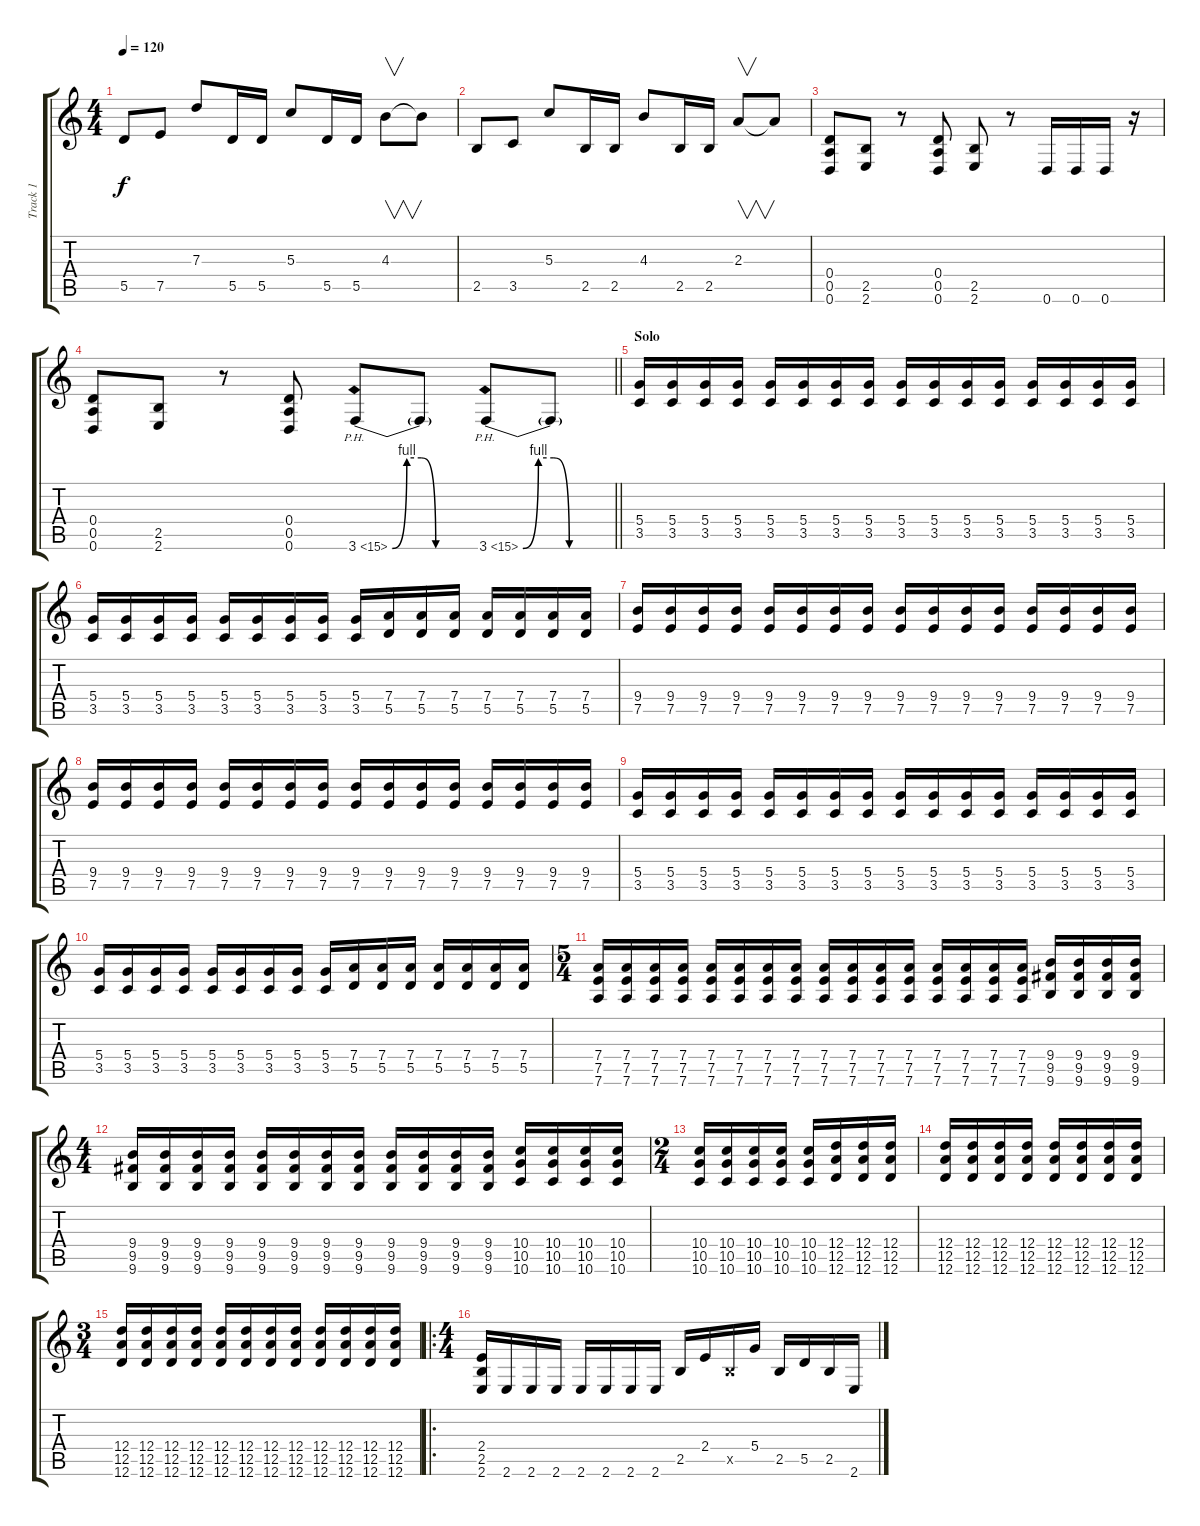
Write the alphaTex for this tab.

\track ("Track 1" "Track 1") {instrument distortionguitar}
\staff {score tabs}
\tuning (E4 B3 G3 D3 A2 D2) {hide}
\ts (4 4)
\tempo 120
\clef g2
\ks c
5.5.8{dy f} 7.5.8 7.3.8 5.5.16 5.5.16 5.3.8 5.5.16 5.5.16 4.3.8{v} 4.3{t}.8 |
2.5.8 3.5.8 5.3.8 2.5.16 2.5.16 4.3.8 2.5.16 2.5.16 2.3.8{v} 2.3{t}.8 |
(0.4 0.5 0.6).8 (2.5 2.6).8 r.8 (0.4 0.5 0.6).8 (2.5 2.6).8 r.8 0.6.16 0.6.16 0.6.16 r.16 |
\barLineRight lightlight
(0.4 0.5 0.6).8 (2.5 2.6).8 r.8 (0.4 0.5 0.6).8 3.6{be (custom 0 0 10 4 20 4 30 0 60 0) ph 12}.8 3.6{t}.8 3.6{be (custom 0 0 10 4 20 4 30 0 60 0) ph 12}.8 3.6{t}.8 |
\section ("" "Solo")
(5.4 3.5).16 (5.4 3.5).16 (5.4 3.5).16 (5.4 3.5).16 (5.4 3.5).16 (5.4 3.5).16 (5.4 3.5).16 (5.4 3.5).16 (5.4 3.5).16 (5.4 3.5).16 (5.4 3.5).16 (5.4 3.5).16 (5.4 3.5).16 (5.4 3.5).16 (5.4 3.5).16 (5.4 3.5).16 |
(5.4 3.5).16 (5.4 3.5).16 (5.4 3.5).16 (5.4 3.5).16 (5.4 3.5).16 (5.4 3.5).16 (5.4 3.5).16 (5.4 3.5).16 (5.4 3.5).16 (7.4 5.5).16 (7.4 5.5).16 (7.4 5.5).16 (7.4 5.5).16 (7.4 5.5).16 (7.4 5.5).16 (7.4 5.5).16 |
(9.4 7.5).16 (9.4 7.5).16 (9.4 7.5).16 (9.4 7.5).16 (9.4 7.5).16 (9.4 7.5).16 (9.4 7.5).16 (9.4 7.5).16 (9.4 7.5).16 (9.4 7.5).16 (9.4 7.5).16 (9.4 7.5).16 (9.4 7.5).16 (9.4 7.5).16 (9.4 7.5).16 (9.4 7.5).16 |
(9.4 7.5).16 (9.4 7.5).16 (9.4 7.5).16 (9.4 7.5).16 (9.4 7.5).16 (9.4 7.5).16 (9.4 7.5).16 (9.4 7.5).16 (9.4 7.5).16 (9.4 7.5).16 (9.4 7.5).16 (9.4 7.5).16 (9.4 7.5).16 (9.4 7.5).16 (9.4 7.5).16 (9.4 7.5).16 |
(5.4 3.5).16 (5.4 3.5).16 (5.4 3.5).16 (5.4 3.5).16 (5.4 3.5).16 (5.4 3.5).16 (5.4 3.5).16 (5.4 3.5).16 (5.4 3.5).16 (5.4 3.5).16 (5.4 3.5).16 (5.4 3.5).16 (5.4 3.5).16 (5.4 3.5).16 (5.4 3.5).16 (5.4 3.5).16 |
(5.4 3.5).16 (5.4 3.5).16 (5.4 3.5).16 (5.4 3.5).16 (5.4 3.5).16 (5.4 3.5).16 (5.4 3.5).16 (5.4 3.5).16 (5.4 3.5).16 (7.4 5.5).16 (7.4 5.5).16 (7.4 5.5).16 (7.4 5.5).16 (7.4 5.5).16 (7.4 5.5).16 (7.4 5.5).16 |
\ts (5 4)
(7.4 7.5 7.6).16 (7.4 7.5 7.6).16 (7.4 7.5 7.6).16 (7.4 7.5 7.6).16 (7.4 7.5 7.6).16 (7.4 7.5 7.6).16 (7.4 7.5 7.6).16 (7.4 7.5 7.6).16 (7.4 7.5 7.6).16 (7.4 7.5 7.6).16 (7.4 7.5 7.6).16 (7.4 7.5 7.6).16 (7.4 7.5 7.6).16 (7.4 7.5 7.6).16 (7.4 7.5 7.6).16 (7.4 7.5 7.6).16 (9.4 9.5 9.6).16 (9.4 9.5 9.6).16 (9.4 9.5 9.6).16 (9.4 9.5 9.6).16 |
\ts (4 4)
(9.4 9.5 9.6).16 (9.4 9.5 9.6).16 (9.4 9.5 9.6).16 (9.4 9.5 9.6).16 (9.4 9.5 9.6).16 (9.4 9.5 9.6).16 (9.4 9.5 9.6).16 (9.4 9.5 9.6).16 (9.4 9.5 9.6).16 (9.4 9.5 9.6).16 (9.4 9.5 9.6).16 (9.4 9.5 9.6).16 (10.4 10.5 10.6).16 (10.4 10.5 10.6).16 (10.4 10.5 10.6).16 (10.4 10.5 10.6).16 |
\ts (2 4)
(10.4 10.5 10.6).16 (10.4 10.5 10.6).16 (10.4 10.5 10.6).16 (10.4 10.5 10.6).16 (10.4 10.5 10.6).16 (12.4 12.5 12.6).16 (12.4 12.5 12.6).16 (12.4 12.5 12.6).16 |
(12.4 12.5 12.6).16 (12.4 12.5 12.6).16 (12.4 12.5 12.6).16 (12.4 12.5 12.6).16 (12.4 12.5 12.6).16 (12.4 12.5 12.6).16 (12.4 12.5 12.6).16 (12.4 12.5 12.6).16 |
\ts (3 4)
(12.4 12.5 12.6).16 (12.4 12.5 12.6).16 (12.4 12.5 12.6).16 (12.4 12.5 12.6).16 (12.4 12.5 12.6).16 (12.4 12.5 12.6).16 (12.4 12.5 12.6).16 (12.4 12.5 12.6).16 (12.4 12.5 12.6).16 (12.4 12.5 12.6).16 (12.4 12.5 12.6).16 (12.4 12.5 12.6).16 |
\ro
\ts (4 4)
(2.4 2.5 2.6).16 2.6.16 2.6.16 2.6.16 2.6.16 2.6.16 2.6.16 2.6.16 2.5.16 2.4.16 2.5{x}.16 5.4.16 2.5.16 5.5.16 2.5.16 2.6.16
